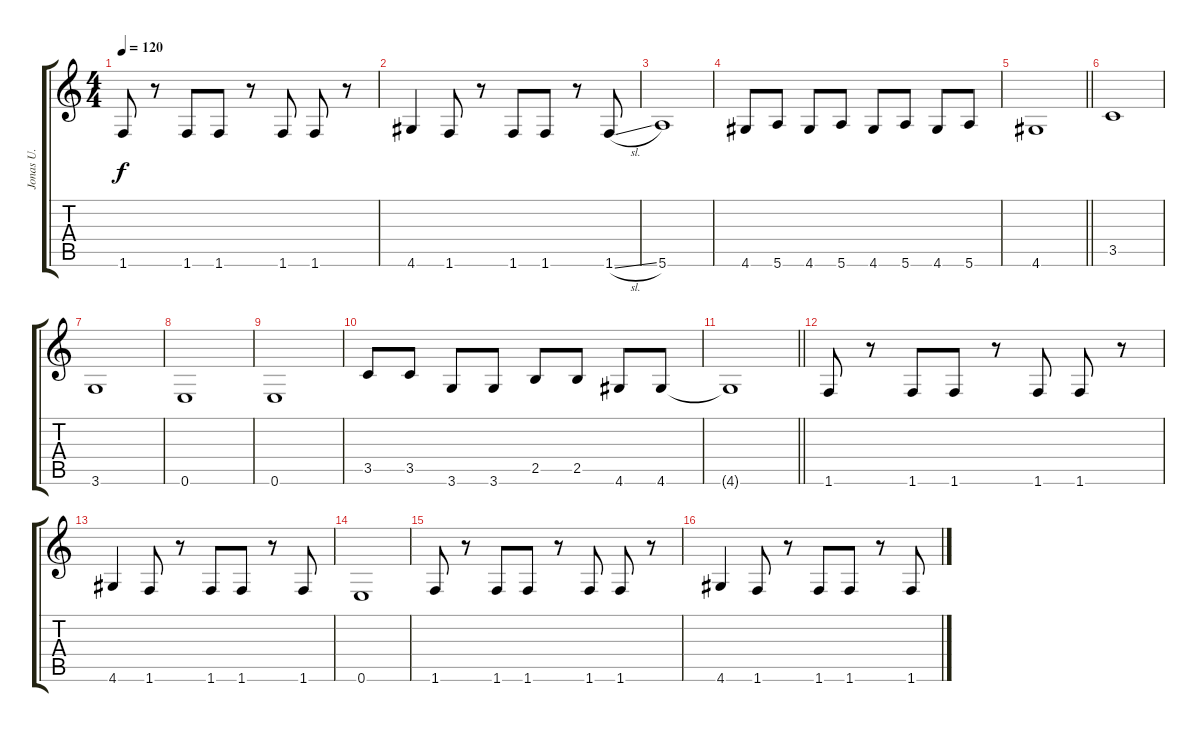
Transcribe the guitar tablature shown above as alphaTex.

\track ("Jonas U." "Jonas U.") {instrument distortionguitar}
\staff {score tabs}
\tuning (E4 B3 G3 D3 A2 E2) {hide}
\ts (4 4)
\tempo 120
\clef g2
\ks c
1.6.8{dy f} r.8 1.6.8 1.6.8 r.8 1.6.8 1.6.8 r.8 |
4.6.4 1.6.8 r.8 1.6.8 1.6.8 r.8 1.6{sl}.8 |
5.6.1 |
4.6.8 5.6.8 4.6.8 5.6.8 4.6.8 5.6.8 4.6.8 5.6.8 |
\barLineRight lightlight
4.6.1 |
3.5.1 |
3.6.1 |
0.6.1 |
0.6.1 |
3.5.8 3.5.8 3.6.8 3.6.8 2.5.8 2.5.8 4.6.8 4.6.8 |
\barLineRight lightlight
4.6{t}.1 |
1.6.8 r.8 1.6.8 1.6.8 r.8 1.6.8 1.6.8 r.8 |
4.6.4 1.6.8 r.8 1.6.8 1.6.8 r.8 1.6.8 |
0.6.1 |
1.6.8 r.8 1.6.8 1.6.8 r.8 1.6.8 1.6.8 r.8 |
4.6.4 1.6.8 r.8 1.6.8 1.6.8 r.8 1.6{sl}.8
